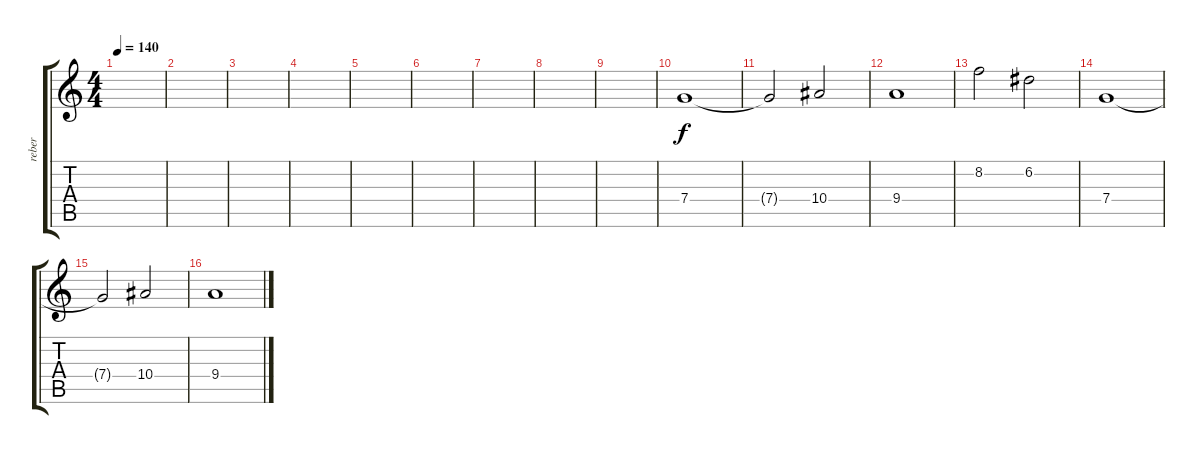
\track ("reber" "reber") {instrument electricguitarclean}
\staff {score tabs}
\tuning (D4 A3 F3 C3 G2 C2) {hide}
\ts (4 4)
\tempo 140
\clef g2
\ks c
|
|
|
|
|
|
|
|
|
7.4.1 |
7.4{t}.2 10.4.2 |
9.4.1 |
8.2.2 6.2.2 |
7.4.1 |
7.4{t}.2 10.4.2 |
9.4.1
